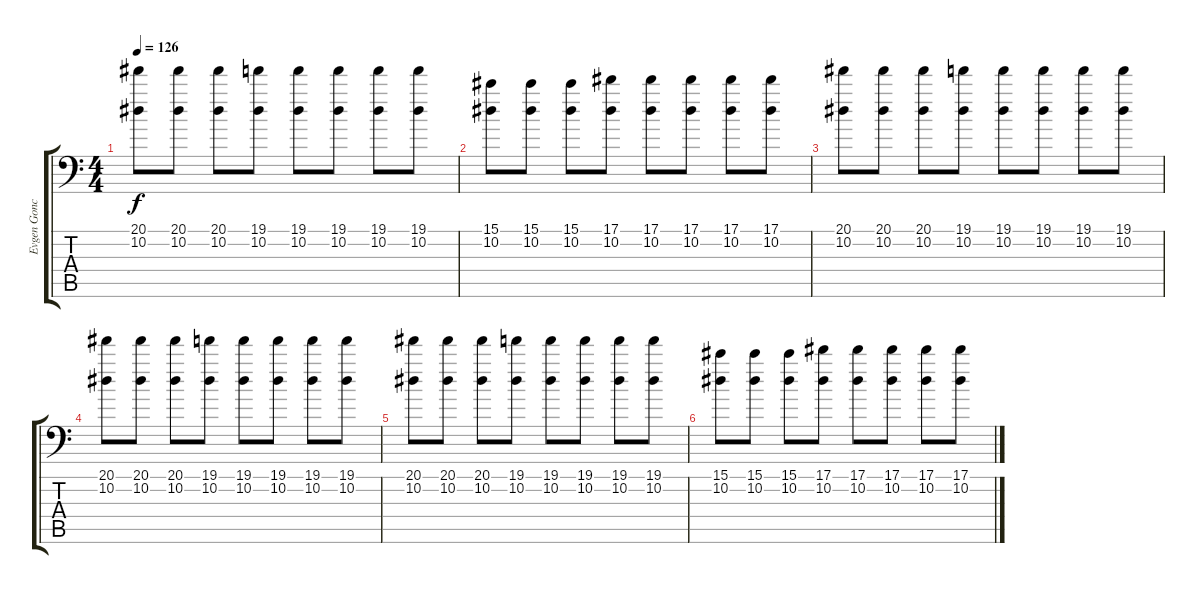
\track ("Evgen Goncharov" "Evgen Gonc") {instrument distortionguitar}
\staff {score tabs}
\tuning (Bb3 F3 Db3 Ab2 Eb2 Bb1) {hide}
\ts (4 4)
\tempo 126
\clef f4
\ks c
(20.1 10.2).8{dy f} (20.1 10.2).8 (20.1 10.2).8 (19.1 10.2).8 (19.1 10.2).8 (19.1 10.2).8 (19.1 10.2).8 (19.1 10.2).8 |
(15.1 10.2).8 (15.1 10.2).8 (15.1 10.2).8 (17.1 10.2).8 (17.1 10.2).8 (17.1 10.2).8 (17.1 10.2).8 (17.1 10.2).8 |
(20.1 10.2).8 (20.1 10.2).8 (20.1 10.2).8 (19.1 10.2).8 (19.1 10.2).8 (19.1 10.2).8 (19.1 10.2).8 (19.1 10.2).8 |
(20.1 10.2).8 (20.1 10.2).8 (20.1 10.2).8 (19.1 10.2).8 (19.1 10.2).8 (19.1 10.2).8 (19.1 10.2).8 (19.1 10.2).8 |
(20.1 10.2).8 (20.1 10.2).8 (20.1 10.2).8 (19.1 10.2).8 (19.1 10.2).8 (19.1 10.2).8 (19.1 10.2).8 (19.1 10.2).8 |
(15.1 10.2).8 (15.1 10.2).8 (15.1 10.2).8 (17.1 10.2).8 (17.1 10.2).8 (17.1 10.2).8 (17.1 10.2).8 (17.1 10.2).8
